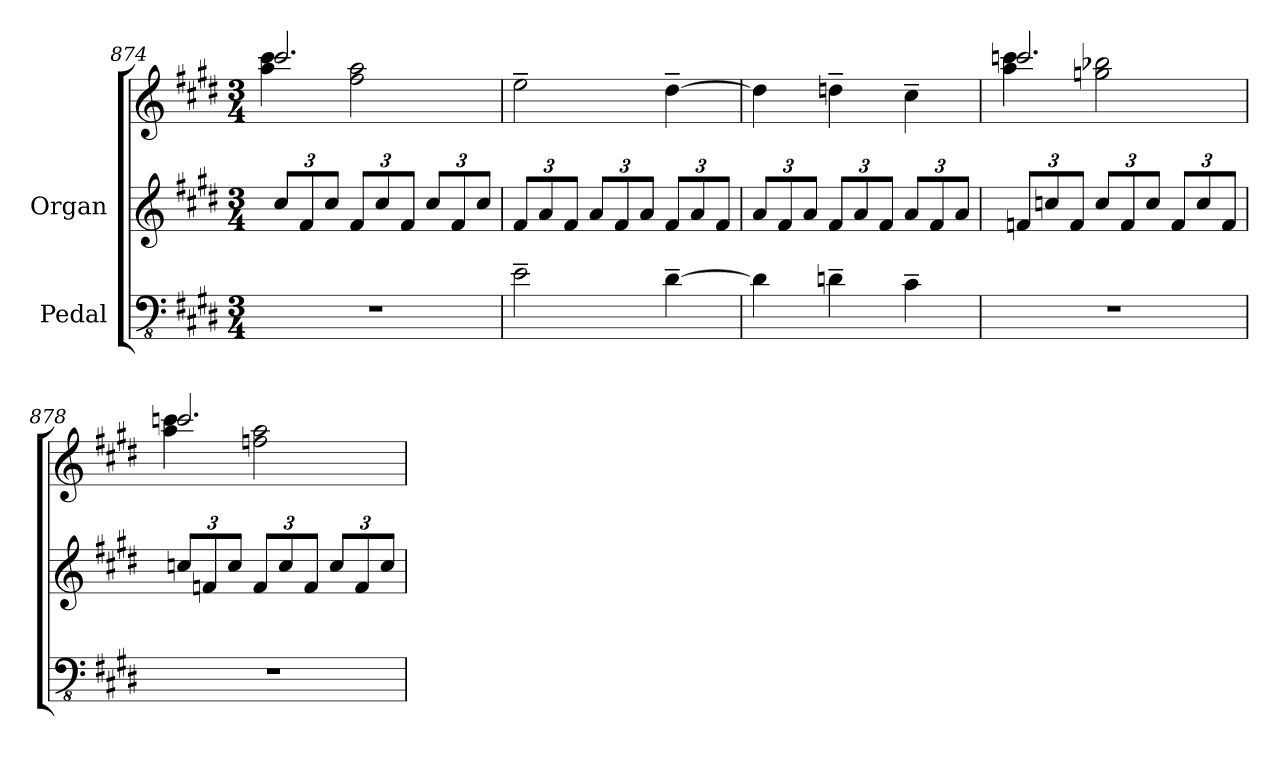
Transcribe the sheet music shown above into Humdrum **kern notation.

**kern	**kern	**kern
*part2	*part1	*part1
*staff3	*staff2	*staff1
*I"Pedal	*I"Organ	*
*clefFv4	*clefG2	*clefG2
*k[f#c#g#d#]	*k[f#c#g#d#]	*k[f#c#g#d#]
*M3/4	*M3/4	*M3/4
*	*Xbrackettup	*
=874	=874	=874
*	*	*^
2.r	12cc#/L	2.ccc#/	4aa\ 4ccc#\
.	12f#/	.	.
.	12cc#/J	.	.
.	12f#/L	.	2ff#\ 2aa\
.	12cc#/	.	.
.	12f#/J	.	.
.	12cc#/L	.	.
.	12f#/	.	.
.	12cc#/J	.	.
*	*	*v	*v
=875	=875	=875
2E~\	12f#/L	2ee~\
.	12a/	.
.	12f#/J	.
.	12a/L	.
.	12f#/	.
.	12a/J	.
[4D#~\	12f#/L	[4dd#~\
.	12a/	.
.	12f#/J	.
=876	=876	=876
4D#\]	12a/L	4dd#\]
.	12f#/	.
.	12a/J	.
4Dn~\	12f#/L	4ddn~\
.	12a/	.
.	12f#/J	.
4C#~\	12a/L	4cc#~\
.	12f#/	.
.	12a/J	.
!!LO:LB:g=z
=877	=877	=877
*	*	*^
2.r	12fn/L	2.cccn/	4aa\ 4ccc\
.	12ccn/	.	.
.	12f/J	.	.
.	12cc/L	.	2ggn\ 2bb-X\
.	12f/	.	.
.	12cc/J	.	.
.	12f/L	.	.
.	12cc/	.	.
.	12f/J	.	.
=878	=878	=878	=878
2.r	12ccn/L	2.cccn/	4aa\ 4ccc\
.	12fn/	.	.
.	12cc/J	.	.
.	12f/L	.	2ffn\ 2aa\
.	12cc/	.	.
.	12f/J	.	.
.	12cc/L	.	.
.	12f/	.	.
.	12cc/J	.	.
*	*	*v	*v
=	=	=
*-	*-	*-
